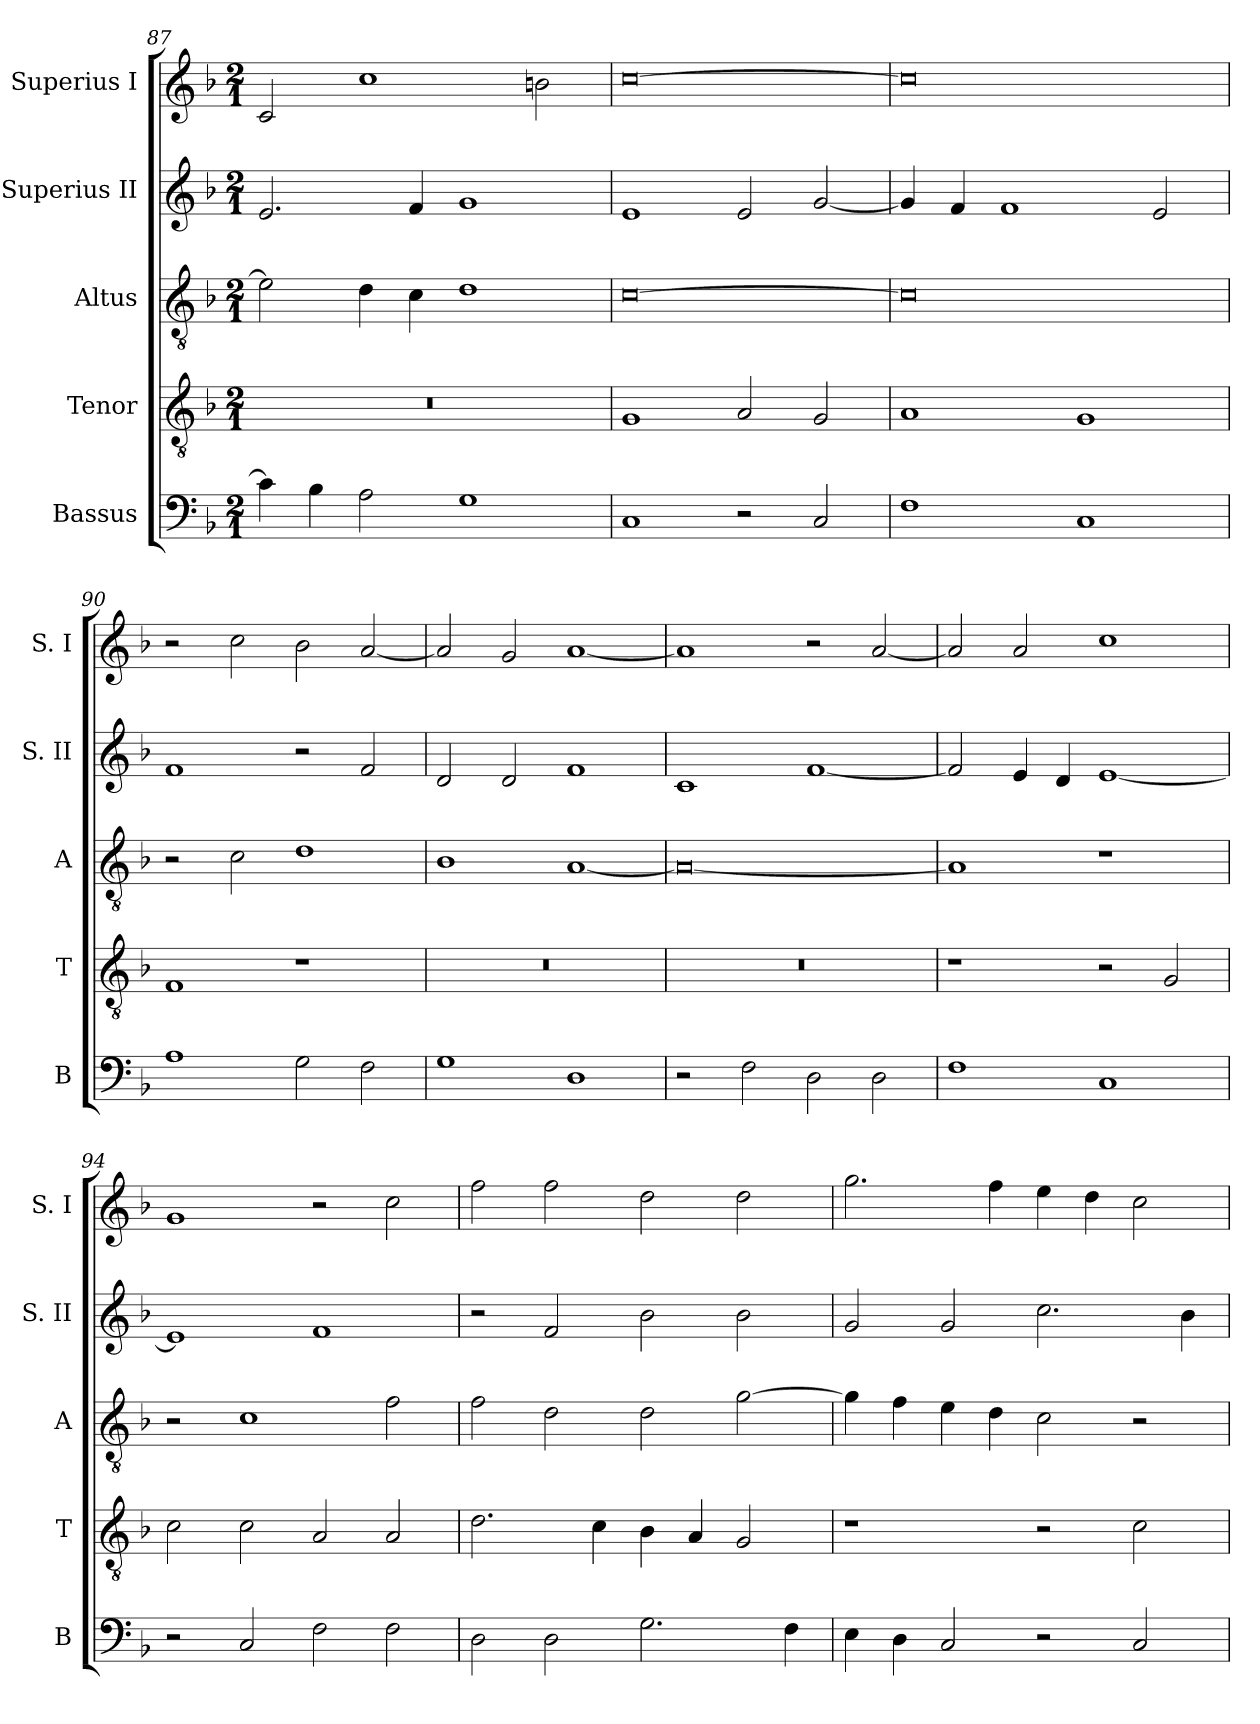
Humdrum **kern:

**kern	**kern	**kern	**kern	**kern
*part5	*part4	*part3	*part2	*part1
*staff5	*staff4	*staff3	*staff2	*staff1
*I"Bassus	*I"Tenor	*I"Altus	*I"Superius II	*I"Superius I
*I'B	*I'T	*I'A	*I'S. II	*I'S. I
*clefF4	*clefGv2	*clefGv2	*clefG2	*clefG2
*k[b-]	*k[b-]	*k[b-]	*k[b-]	*k[b-]
*F:	*F:	*F:	*F:	*F:
*M2/1	*M2/1	*M2/1	*M2/1	*M2/1
=87	=87	=87	=87	=87
4c]	0r	2e]	2.e	2c
4B-	.	.	.	.
2A	.	4d	.	1cc
.	.	4c	4f	.
1G	.	1d	1g	.
.	.	.	.	2bn
=88	=88	=88	=88	=88
1C	1G	[0c	1e	[0cc
2r	2A	.	2e	.
2C	2G	.	[2g	.
=89	=89	=89	=89	=89
1F	1A	0c]	4g]	0cc]
.	.	.	4f	.
.	.	.	1f	.
1C	1G	.	.	.
.	.	.	2e	.
=90	=90	=90	=90	=90
1A	1F	2r	1f	2r
.	.	2c	.	2cc
2G	1r	1d	2r	2b-
2F	.	.	2f	[2a
=91	=91	=91	=91	=91
1G	0r	1B-	2d	2a]
.	.	.	2d	2g
1D	.	[1A	1f	[1a
=92	=92	=92	=92	=92
2r	0r	0A_	1c	1a]
2F	.	.	.	.
2D	.	.	[1f	2r
2D	.	.	.	[2a
=93	=93	=93	=93	=93
1F	1r	1A]	2f]	2a]
.	.	.	4e	2a
.	.	.	4d	.
1C	2r	1r	[1e	1cc
.	2G	.	.	.
=94	=94	=94	=94	=94
2r	2c	2r	1e]	1g
2C	2c	1c	.	.
2F	2A	.	1f	2r
2F	2A	2f	.	2cc
=95	=95	=95	=95	=95
2D	2.d	2f	2r	2ff
2D	.	2d	2f	2ff
.	4c	.	.	.
2.G	4B-	2d	2b-	2dd
.	4A	.	.	.
.	2G	[2g	2b-	2dd
4F	.	.	.	.
=96	=96	=96	=96	=96
4E	1r	4g]	2g	2.gg
4D	.	4f	.	.
2C	.	4e	2g	.
.	.	4d	.	4ff
2r	2r	2c	2.cc	4ee
.	.	.	.	4dd
2C	2c	2r	.	2cc
.	.	.	4b-	.
=	=	=	=	=
*-	*-	*-	*-	*-
